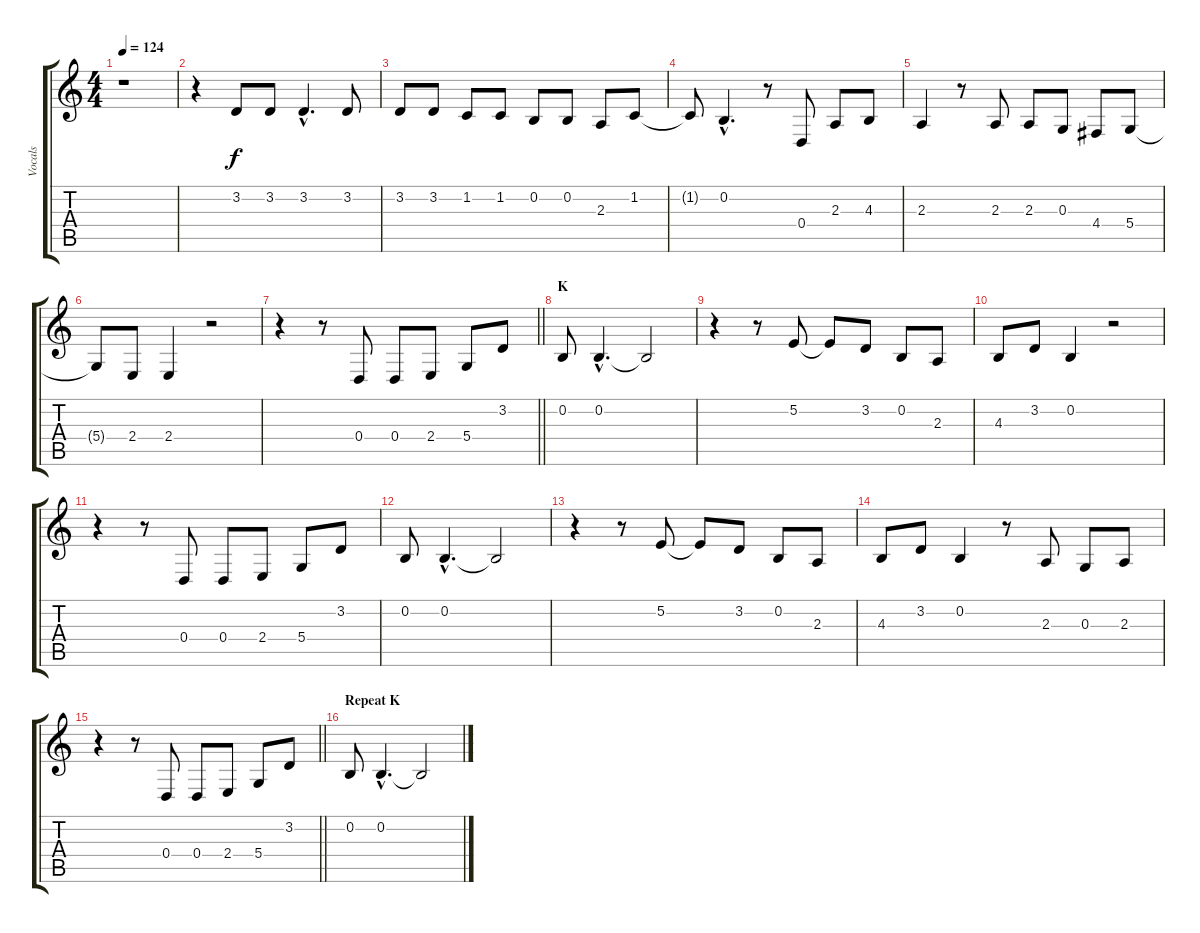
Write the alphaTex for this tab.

\track ("Vocals" "Vocals") {instrument altosax}
\staff {score tabs}
\tuning (E4 B3 G3 D3 A2 E2) {hide}
\ts (4 4)
\tempo 124
\clef g2
\ks c
r.1{dy f} |
r.4 3.2.8 3.2.8 3.2{hac}.4{d} 3.2.8 |
3.2.8 3.2.8 1.2.8 1.2.8 0.2.8 0.2.8 2.3.8 1.2.8 |
1.2{t}.8 0.2{hac}.4{d} r.8 0.4.8 2.3.8 4.3.8 |
2.3.4 r.8 2.3.8 2.3.8 0.3.8 4.4.8 5.4.8 |
5.4{t}.8 2.4.8 2.4.4 r.2 |
\barLineRight lightlight
r.4 r.8 0.4.8 0.4.8 2.4.8 5.4.8 3.2.8 |
\section ("" "K")
0.2.8 0.2{hac}.4{d} 0.2{t}.2 |
r.4 r.8 5.2.8 5.2{t}.8 3.2.8 0.2.8 2.3.8 |
4.3.8 3.2.8 0.2.4 r.2 |
r.4 r.8 0.4.8 0.4.8 2.4.8 5.4.8 3.2.8 |
0.2.8 0.2{hac}.4{d} 0.2{t}.2 |
r.4 r.8 5.2.8 5.2{t}.8 3.2.8 0.2.8 2.3.8 |
4.3.8 3.2.8 0.2.4 r.8 2.3.8 0.3.8 2.3.8 |
\barLineRight lightlight
r.4 r.8 0.4.8 0.4.8 2.4.8 5.4.8 3.2.8 |
\section ("" "Repeat K")
0.2.8 0.2{hac}.4{d} 0.2{t}.2
